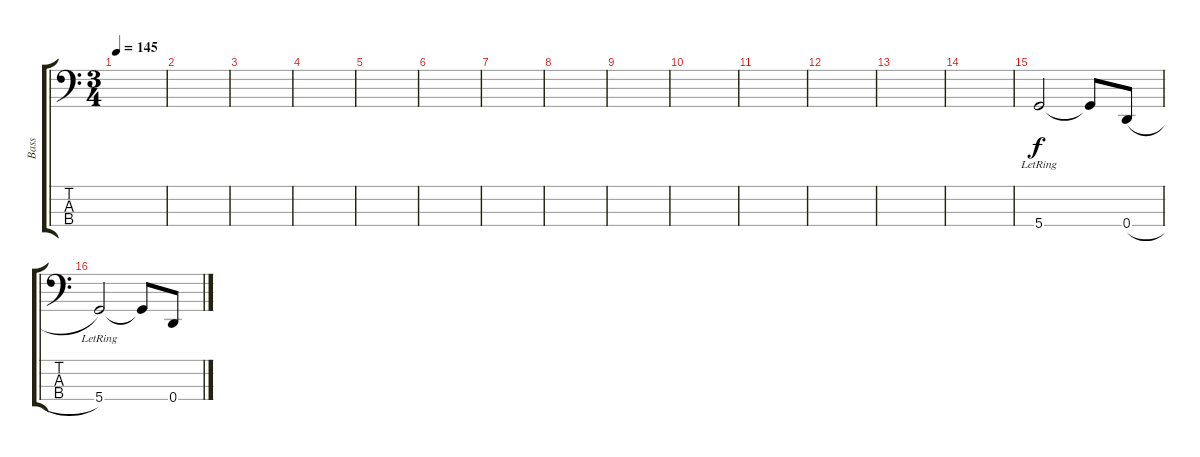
\track ("Bass" "Bass") {instrument electricbassfinger}
\staff {score tabs}
\tuning (G2 D2 A1 D1) {hide}
\ts (3 4)
\tempo 145
\clef f4
\ks c
|
|
|
|
|
|
|
|
|
|
|
|
|
|
5.4{lr}.2 5.4{t}.8 0.4{h}.8 |
5.4{lr}.2 5.4{t}.8 0.4{h}.8
